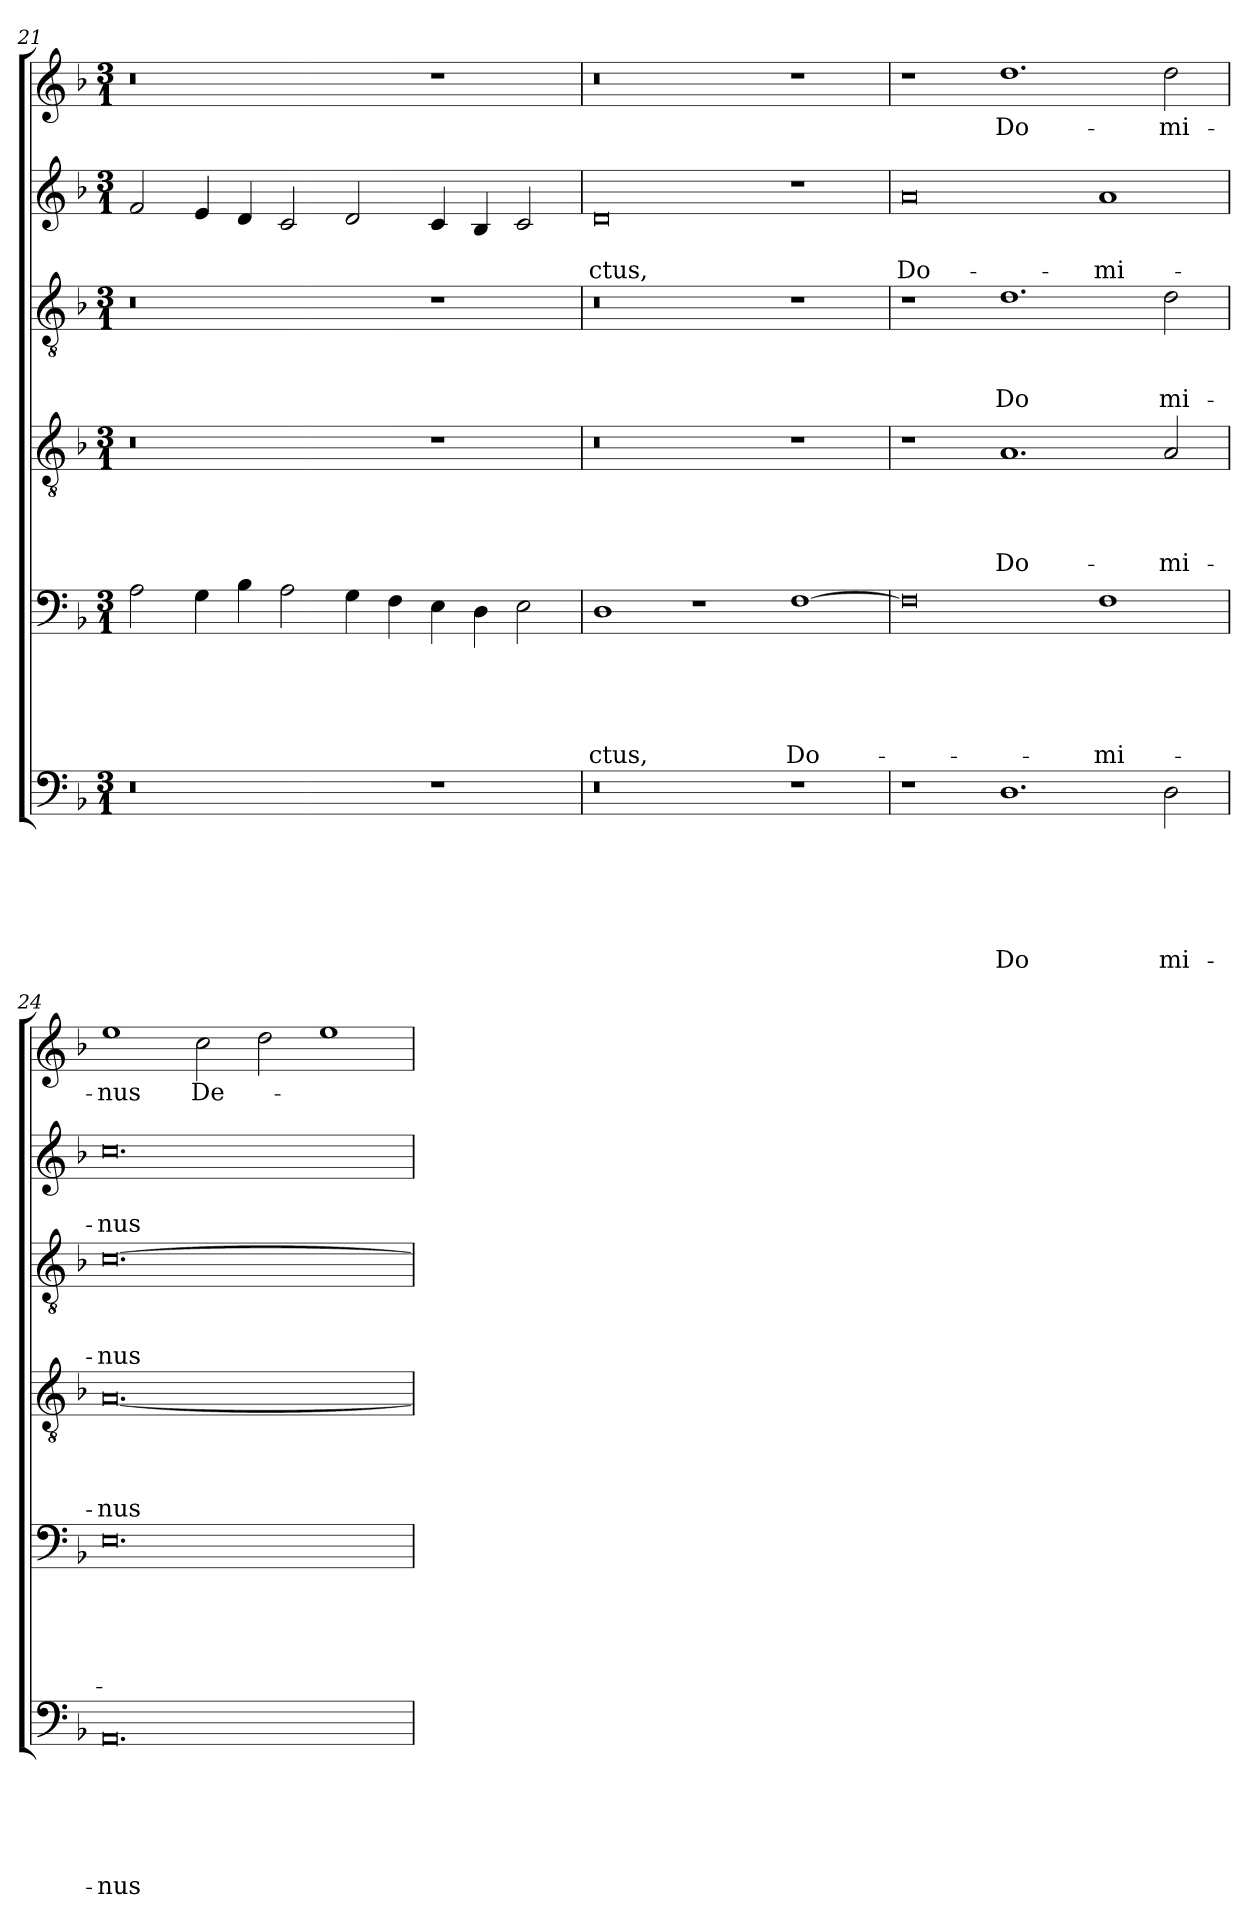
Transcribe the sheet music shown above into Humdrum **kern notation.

**kern	**text	**text	**text	**text	**text	**text	**kern	**text	**text	**text	**text	**text	**kern	**text	**text	**text	**text	**kern	**text	**text	**text	**kern	**text	**text	**kern	**text
*part6	*part6	*part6	*part6	*part6	*part6	*part6	*part5	*part5	*part5	*part5	*part5	*part5	*part4	*part4	*part4	*part4	*part4	*part3	*part3	*part3	*part3	*part2	*part2	*part2	*part1	*part1
*staff6	*staff6	*staff6	*staff6	*staff6	*staff6	*staff6	*staff5	*staff5	*staff5	*staff5	*staff5	*staff5	*staff4	*staff4	*staff4	*staff4	*staff4	*staff3	*staff3	*staff3	*staff3	*staff2	*staff2	*staff2	*staff1	*staff1
!!LO:LB:g=z
*clefF4	*	*	*	*	*	*	*clefF4	*	*	*	*	*	*clefGv2	*	*	*	*	*clefGv2	*	*	*	*clefG2	*	*	*clefG2	*
*k[b-]	*	*	*	*	*	*	*k[b-]	*	*	*	*	*	*k[b-]	*	*	*	*	*k[b-]	*	*	*	*k[b-]	*	*	*k[b-]	*
*F:	*	*	*	*	*	*	*F:	*	*	*	*	*	*F:	*	*	*	*	*F:	*	*	*	*F:	*	*	*F:	*
*M3/1	*	*	*	*	*	*	*M3/1	*	*	*	*	*	*M3/1	*	*	*	*	*M3/1	*	*	*	*M3/1	*	*	*M3/1	*
=21	=21	=21	=21	=21	=21	=21	=21	=21	=21	=21	=21	=21	=21	=21	=21	=21	=21	=21	=21	=21	=21	=21	=21	=21	=21	=21
0r	.	.	.	.	.	.	2A\	.	.	.	.	.	0r	.	.	.	.	0r	.	.	.	2f/	.	.	0r	.
.	.	.	.	.	.	.	4G\	.	.	.	.	.	.	.	.	.	.	.	.	.	.	4e/	.	.	.	.
.	.	.	.	.	.	.	4B-\	.	.	.	.	.	.	.	.	.	.	.	.	.	.	4d/	.	.	.	.
.	.	.	.	.	.	.	2A\	.	.	.	.	.	.	.	.	.	.	.	.	.	.	2c/	.	.	.	.
.	.	.	.	.	.	.	4G\	.	.	.	.	.	.	.	.	.	.	.	.	.	.	2d/	.	.	.	.
.	.	.	.	.	.	.	4F\	.	.	.	.	.	.	.	.	.	.	.	.	.	.	.	.	.	.	.
1r	.	.	.	.	.	.	4E\	.	.	.	.	.	1r	.	.	.	.	1r	.	.	.	4c/	.	.	1r	.
.	.	.	.	.	.	.	4D\	.	.	.	.	.	.	.	.	.	.	.	.	.	.	4B-/	.	.	.	.
.	.	.	.	.	.	.	2E\	.	.	.	.	.	.	.	.	.	.	.	.	.	.	2c/	.	.	.	.
=22	=22	=22	=22	=22	=22	=22	=22	=22	=22	=22	=22	=22	=22	=22	=22	=22	=22	=22	=22	=22	=22	=22	=22	=22	=22	=22
0r	.	.	.	.	.	.	1D	.	.	.	.	-ctus,	0r	.	.	.	.	0r	.	.	.	0d	.	-ctus,	0r	.
.	.	.	.	.	.	.	1r	.	.	.	.	.	.	.	.	.	.	.	.	.	.	.	.	.	.	.
1r	.	.	.	.	.	.	[1F	.	.	.	.	Do-	1r	.	.	.	.	1r	.	.	.	1r	.	.	1r	.
=23	=23	=23	=23	=23	=23	=23	=23	=23	=23	=23	=23	=23	=23	=23	=23	=23	=23	=23	=23	=23	=23	=23	=23	=23	=23	=23
1r	.	.	.	.	.	.	0F]	.	.	.	.	.	1r	.	.	.	.	1r	.	.	.	0a	.	Do-	1r	.
1.D	.	.	.	.	.	Do	.	.	.	.	.	.	1.A	.	.	.	Do-	1.d	.	.	Do	.	.	.	1.dd	Do-
.	.	.	.	.	.	.	1F	.	.	.	.	-mi-	.	.	.	.	.	.	.	.	.	1a	.	-mi-	.	.
2D\	.	.	.	.	.	mi-	.	.	.	.	.	.	2A/	.	.	.	-mi-	2d\	.	.	mi-	.	.	.	2dd\	-mi-
=24	=24	=24	=24	=24	=24	=24	=24	=24	=24	=24	=24	=24	=24	=24	=24	=24	=24	=24	=24	=24	=24	=24	=24	=24	=24	=24
0.AA	.	.	.	.	.	-nus	0.E	.	.	.	.	.	[0.A	.	.	.	-nus	[0.c	.	.	-nus	0.cc	.	-nus	1ee	-nus
.	.	.	.	.	.	.	.	.	.	.	.	.	.	.	.	.	.	.	.	.	.	.	.	.	2cc\	De-
.	.	.	.	.	.	.	.	.	.	.	.	.	.	.	.	.	.	.	.	.	.	.	.	.	2dd\	.
.	.	.	.	.	.	.	.	.	.	.	.	.	.	.	.	.	.	.	.	.	.	.	.	.	1ee	.
=	=	=	=	=	=	=	=	=	=	=	=	=	=	=	=	=	=	=	=	=	=	=	=	=	=	=
*-	*-	*-	*-	*-	*-	*-	*-	*-	*-	*-	*-	*-	*-	*-	*-	*-	*-	*-	*-	*-	*-	*-	*-	*-	*-	*-
